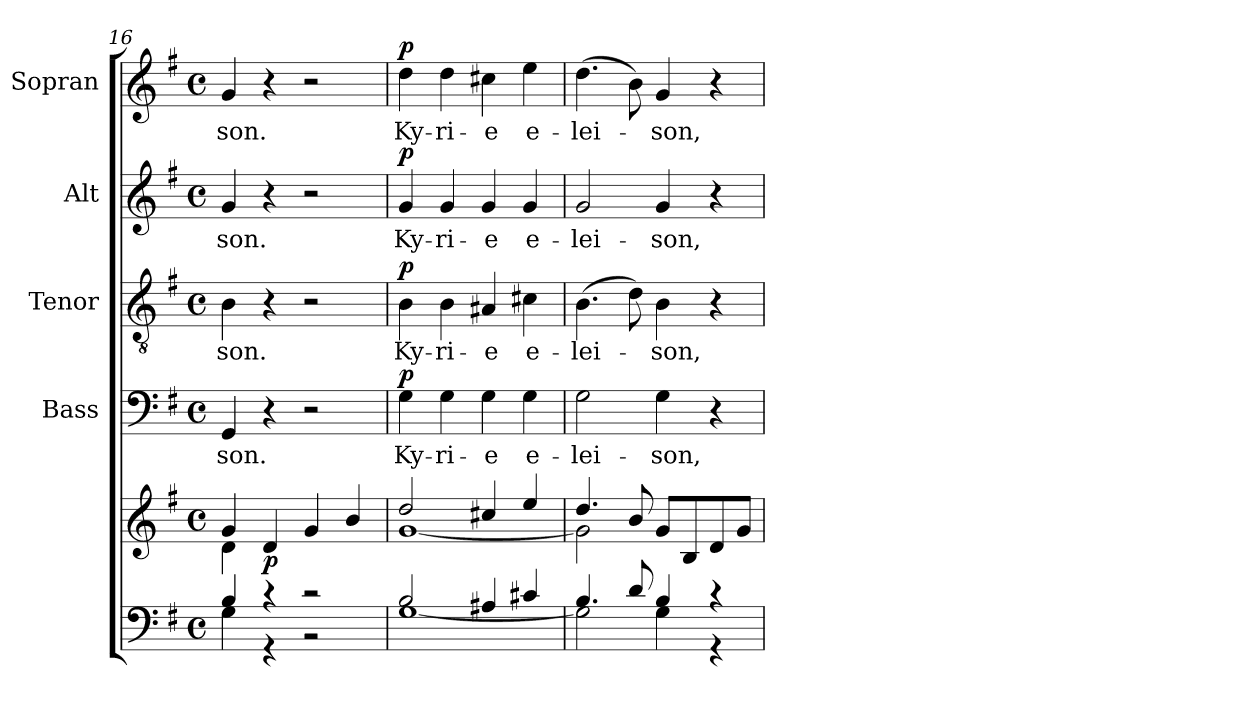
**kern	**kern	**dynam	**kern	**text	**dynam	**kern	**text	**dynam	**kern	**text	**dynam	**kern	**text	**dynam
*part5	*part5	*part5	*part4	*part4	*part4	*part3	*part3	*part3	*part2	*part2	*part2	*part1	*part1	*part1
*staff6	*staff5	*staff5/6	*staff4	*staff4	*staff4	*staff3	*staff3	*staff3	*staff2	*staff2	*staff2	*staff1	*staff1	*staff1
*	*	*	*I"Bass	*	*	*I"Tenor	*	*	*I"Alt	*	*	*I"Sopran	*	*
*	*	*	*I'B.	*	*	*I'T.	*	*	*I'A.	*	*	*I'S.	*	*
*clefF4	*clefG2	*	*clefF4	*	*	*clefGv2	*	*	*clefG2	*	*	*clefG2	*	*
*k[f#]	*k[f#]	*	*k[f#]	*	*	*k[f#]	*	*	*k[f#]	*	*	*k[f#]	*	*
*G:	*G:	*	*G:	*	*	*G:	*	*	*G:	*	*	*G:	*	*
*M4/4	*M4/4	*	*M4/4	*	*	*M4/4	*	*	*M4/4	*	*	*M4/4	*	*
*met(c)	*met(c)	*	*met(c)	*	*	*met(c)	*	*	*met(c)	*	*	*met(c)	*	*
=16	=16	=16	=16	=16	=16	=16	=16	=16	=16	=16	=16	=16	=16	=16
*^	*^	*	*	*	*	*	*	*	*	*	*	*	*	*
!	!	!	!	!	!	!LO:LY:b	!	!	!LO:LY:b	!	!	!LO:LY:b	!	!	!LO:LY:b	!
4B/	4G\	4g/	4d\	.	4GG/	-son.	.	4B\	-son.	.	4g/	-son.	.	4g/	-son.	.
!	!	!	!	!LO:DY:b	!	!	!	!	!	!	!	!	!	!	!	!
4r	4r	4d/	2.ryy	p	4r	.	.	4r	.	.	4r	.	.	4r	.	.
2r	2r	4g/	.	.	2r	.	.	2r	.	.	2r	.	.	2r	.	.
.	.	4b/	.	.	.	.	.	.	.	.	.	.	.	.	.	.
=17	=17	=17	=17	=17	=17	=17	=17	=17	=17	=17	=17	=17	=17	=17	=17	=17
!	!	!	!	!	!	!LO:LY:b	!LO:DY:a	!	!LO:LY:b	!LO:DY:a	!	!LO:LY:b	!LO:DY:a	!	!LO:LY:b	!LO:DY:a
2B/	[<1G	2dd/	[<1g	.	4G\	Ky-	p	4B\	Ky-	p	4g/	Ky-	p	4dd\	Ky-	p
!	!	!	!	!	!	!LO:LY:b	!	!	!LO:LY:b	!	!	!LO:LY:b	!	!	!LO:LY:b	!
.	.	.	.	.	4G\	-ri-	.	4B\	-ri-	.	4g/	-ri-	.	4dd\	-ri-	.
!	!	!	!	!	!	!LO:LY:b	!	!	!LO:LY:b	!	!	!LO:LY:b	!	!	!LO:LY:b	!
4A#X/	.	4cc#X/	.	.	4G\	-e	.	4A#X/	-e	.	4g/	-e	.	4cc#X\	-e	.
!	!	!	!	!	!	!LO:LY:b	!	!	!LO:LY:b	!	!	!LO:LY:b	!	!	!LO:LY:b	!
4c#X/	.	4ee/	.	.	4G\	e-	.	4c#X\	e-	.	4g/	e-	.	4ee\	e-	.
!!LO:LB:g=z
=18	=18	=18	=18	=18	=18	=18	=18	=18	=18	=18	=18	=18	=18	=18	=18	=18
!	!	!	!	!	!	!LO:LY:b	!	!	!LO:LY:b	!	!	!LO:LY:b	!	!	!LO:LY:b	!
4.B/	2G\]	4.dd/	2g\]	.	2G\	-lei-	.	(>4.B\	-lei-	.	2g/	-lei-	.	(>4.dd\	-lei-	.
8d/	.	8b/	.	.	.	.	.	8d\)	.	.	.	.	.	8b\)	.	.
!	!	!	!	!	!	!LO:LY:b	!	!	!LO:LY:b	!	!	!LO:LY:b	!	!	!LO:LY:b	!
4B/	4G\	8g/L	2ryy	.	4G\	-son,	.	4B\	-son,	.	4g/	-son,	.	4g/	-son,	.
.	.	8B/	.	.	.	.	.	.	.	.	.	.	.	.	.	.
4r	4r	8d/	.	.	4r	.	.	4r	.	.	4r	.	.	4r	.	.
.	.	8g/J	.	.	.	.	.	.	.	.	.	.	.	.	.	.
*v	*v	*	*	*	*	*	*	*	*	*	*	*	*	*	*	*
*	*v	*v	*	*	*	*	*	*	*	*	*	*	*	*	*
=	=	=	=	=	=	=	=	=	=	=	=	=	=	=
*-	*-	*-	*-	*-	*-	*-	*-	*-	*-	*-	*-	*-	*-	*-
